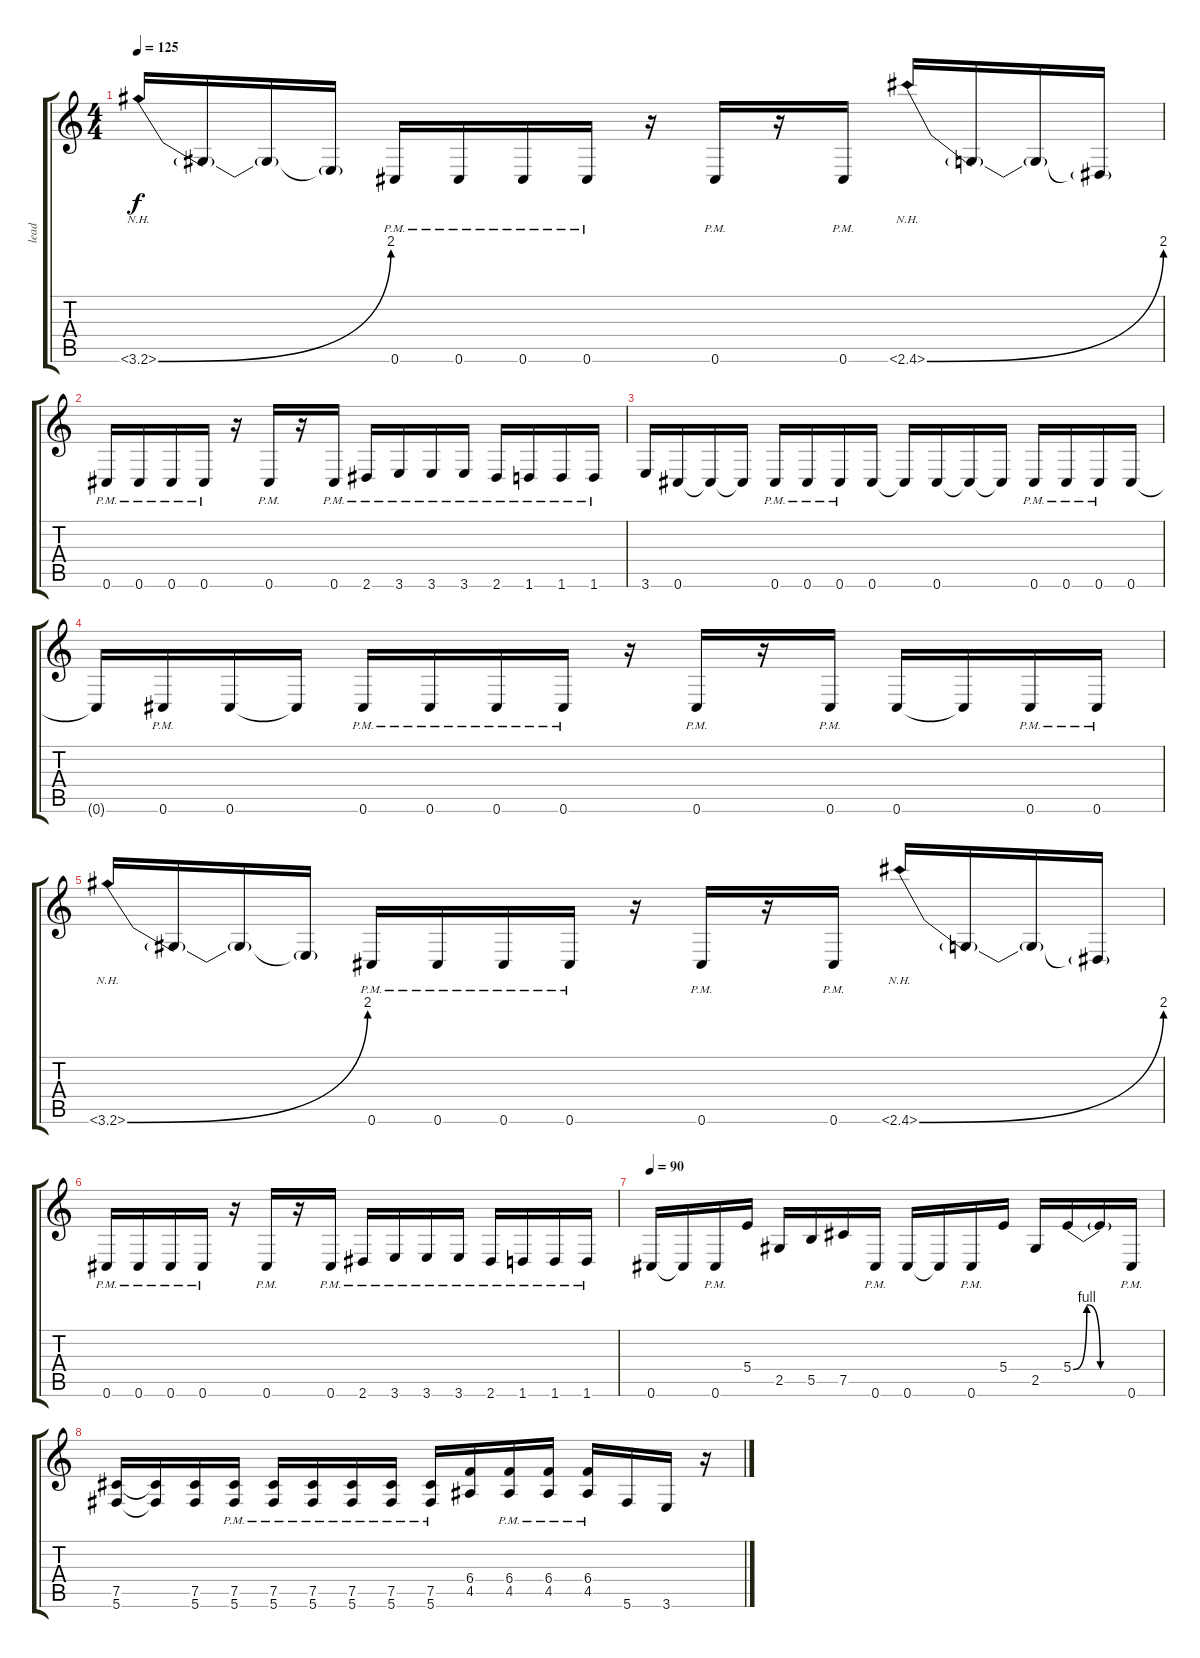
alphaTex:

\track ("lead" "lead") {instrument distortionguitar}
\staff {score tabs}
\tuning (Db4 Ab3 E3 B2 Gb2 Db2) {hide}
\ts (4 4)
\tempo 125
\clef g2
\ks c
3.6{be (bend 0 0 60 8) nh}.16{dy f} 3.6{t}.16 3.6{t}.16 3.6{t}.16 0.6{pm}.16 0.6{pm}.16 0.6{pm}.16 0.6{pm}.16 r.16 0.6{pm}.16 r.16 0.6{pm}.16 2.6{be (bend 0 0 60 8) nh}.16 2.6{t}.16 2.6{t}.16 2.6{t}.16 |
0.6{pm}.16 0.6{pm}.16 0.6{pm}.16 0.6{pm}.16 r.16 0.6{pm}.16 r.16 0.6{pm}.16 2.6{pm}.16 3.6{pm}.16 3.6{pm}.16 3.6{pm}.16 2.6{pm}.16 1.6{pm}.16 1.6{pm}.16 1.6{pm}.16 |
3.6.16 0.6.16 0.6{t}.16 0.6{t}.16 0.6{pm}.16 0.6{pm}.16 0.6{pm}.16 0.6.16 0.6{t}.16 0.6.16 0.6{t}.16 0.6{t}.16 0.6{pm}.16 0.6{pm}.16 0.6{pm}.16 0.6.16 |
0.6{t}.16 0.6{pm}.16 0.6.16 0.6{t}.16 0.6{pm}.16 0.6{pm}.16 0.6{pm}.16 0.6{pm}.16 r.16 0.6{pm}.16 r.16 0.6{pm}.16 0.6.16 0.6{t}.16 0.6{pm}.16 0.6{pm}.16 |
3.6{be (bend 0 0 60 8) nh}.16 3.6{t}.16 3.6{t}.16 3.6{t}.16 0.6{pm}.16 0.6{pm}.16 0.6{pm}.16 0.6{pm}.16 r.16 0.6{pm}.16 r.16 0.6{pm}.16 2.6{be (bend 0 0 60 8) nh}.16 2.6{t}.16 2.6{t}.16 2.6{t}.16 |
0.6{pm}.16 0.6{pm}.16 0.6{pm}.16 0.6{pm}.16 r.16 0.6{pm}.16 r.16 0.6{pm}.16 2.6{pm}.16 3.6{pm}.16 3.6{pm}.16 3.6{pm}.16 2.6{pm}.16 1.6{pm}.16 1.6{pm}.16 1.6{pm}.16 |
\tempo 90
0.6.16 0.6{t}.16 0.6{pm}.16 5.4.16 2.5.16 5.5.16 7.5.16 0.6{pm}.16 0.6.16 0.6{t}.16 0.6{pm}.16 5.4.16 2.5.16 5.4{be (custom 0 0 15 4 30 0 60 0)}.16 5.4{t}.16 0.6{pm}.16 |
(7.5 5.6).16 (7.5{t} 5.6{t}).16 (7.5 5.6).16 (7.5{pm} 5.6{pm}).16 (7.5{pm} 5.6{pm}).16 (7.5{pm} 5.6{pm}).16 (7.5{pm} 5.6{pm}).16 (7.5{pm} 5.6{pm}).16 (7.5{pm} 5.6{pm}).16 (6.4 4.5).16 (6.4{pm} 4.5{pm}).16 (6.4{pm} 4.5{pm}).16 (6.4{pm} 4.5{pm}).16 5.6.16 3.6.16 r.16
